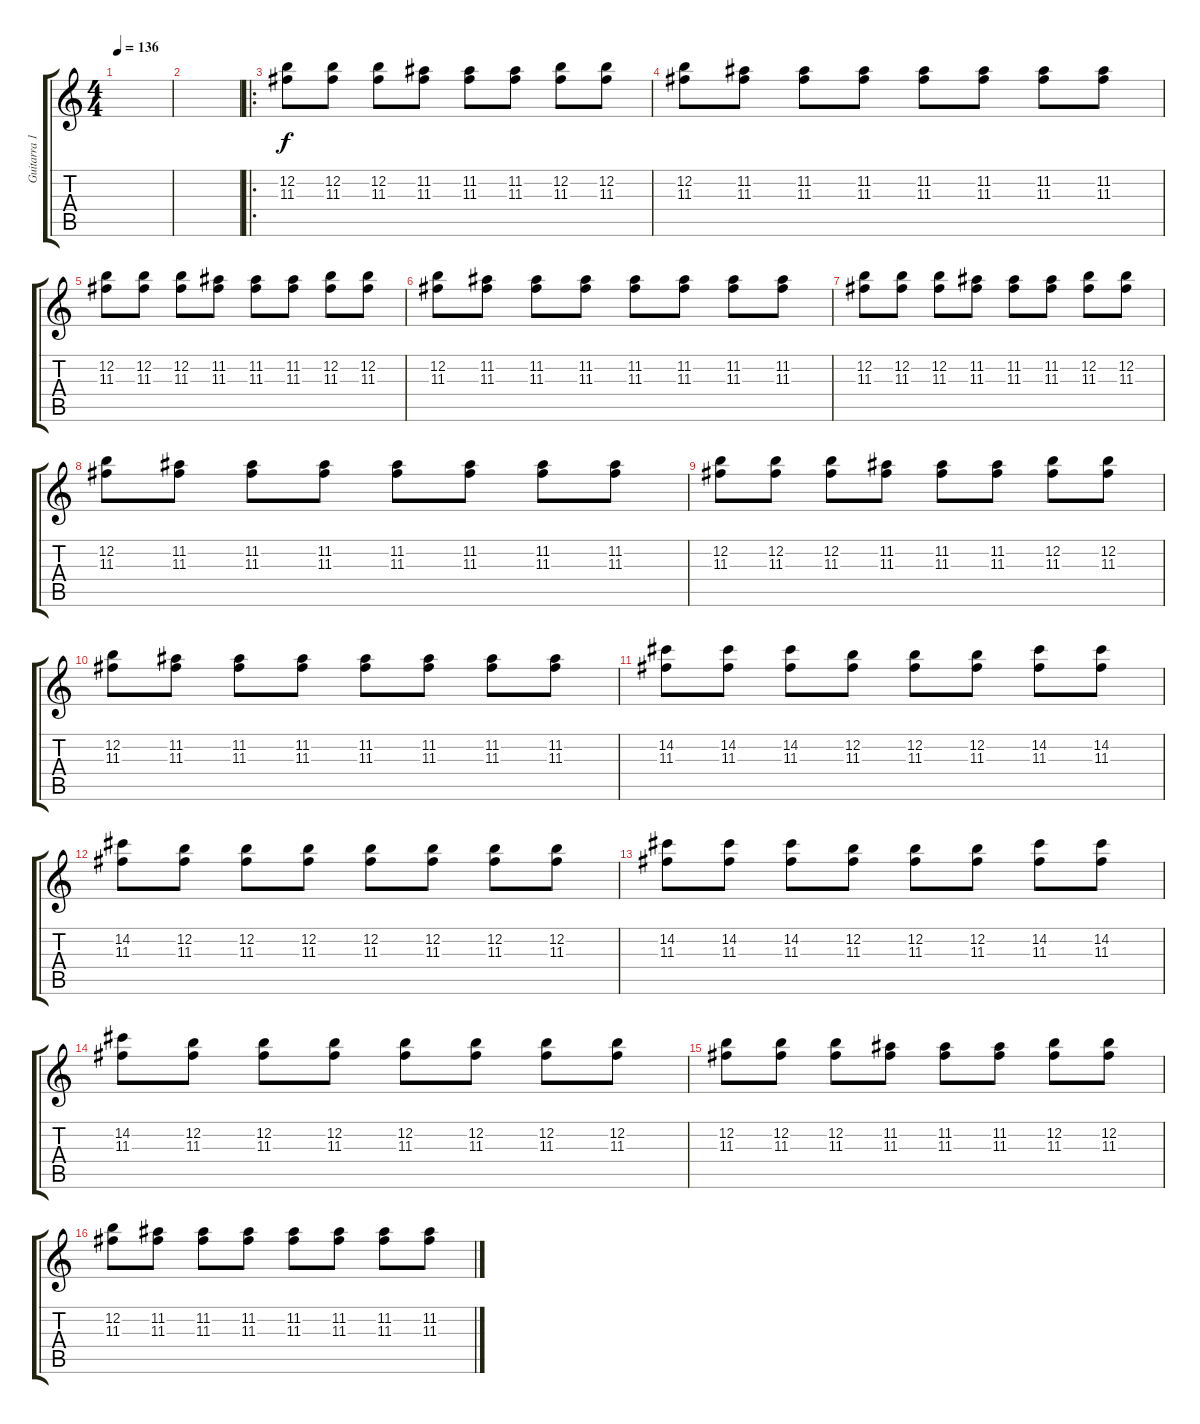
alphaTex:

\track ("Guitarra 1" "Guitarra 1") {instrument distortionguitar}
\staff {score tabs}
\tuning (E4 B3 G3 D3 A2 E2) {hide}
\ts (4 4)
\tempo 136
\clef g2
\ks c
|
|
\ro
(12.2 11.3).8 (12.2 11.3).8 (12.2 11.3).8 (11.2 11.3).8 (11.2 11.3).8 (11.2 11.3).8 (12.2 11.3).8 (12.2 11.3).8 |
(12.2 11.3).8 (11.2 11.3).8 (11.2 11.3).8 (11.2 11.3).8 (11.2 11.3).8 (11.2 11.3).8 (11.2 11.3).8 (11.2 11.3).8 |
(12.2 11.3).8 (12.2 11.3).8 (12.2 11.3).8 (11.2 11.3).8 (11.2 11.3).8 (11.2 11.3).8 (12.2 11.3).8 (12.2 11.3).8 |
(12.2 11.3).8 (11.2 11.3).8 (11.2 11.3).8 (11.2 11.3).8 (11.2 11.3).8 (11.2 11.3).8 (11.2 11.3).8 (11.2 11.3).8 |
(12.2 11.3).8 (12.2 11.3).8 (12.2 11.3).8 (11.2 11.3).8 (11.2 11.3).8 (11.2 11.3).8 (12.2 11.3).8 (12.2 11.3).8 |
(12.2 11.3).8 (11.2 11.3).8 (11.2 11.3).8 (11.2 11.3).8 (11.2 11.3).8 (11.2 11.3).8 (11.2 11.3).8 (11.2 11.3).8 |
(12.2 11.3).8 (12.2 11.3).8 (12.2 11.3).8 (11.2 11.3).8 (11.2 11.3).8 (11.2 11.3).8 (12.2 11.3).8 (12.2 11.3).8 |
(12.2 11.3).8 (11.2 11.3).8 (11.2 11.3).8 (11.2 11.3).8 (11.2 11.3).8 (11.2 11.3).8 (11.2 11.3).8 (11.2 11.3).8 |
(14.2 11.3).8 (14.2 11.3).8 (14.2 11.3).8 (12.2 11.3).8 (12.2 11.3).8 (12.2 11.3).8 (14.2 11.3).8 (14.2 11.3).8 |
(14.2 11.3).8 (12.2 11.3).8 (12.2 11.3).8 (12.2 11.3).8 (12.2 11.3).8 (12.2 11.3).8 (12.2 11.3).8 (12.2 11.3).8 |
(14.2 11.3).8 (14.2 11.3).8 (14.2 11.3).8 (12.2 11.3).8 (12.2 11.3).8 (12.2 11.3).8 (14.2 11.3).8 (14.2 11.3).8 |
(14.2 11.3).8 (12.2 11.3).8 (12.2 11.3).8 (12.2 11.3).8 (12.2 11.3).8 (12.2 11.3).8 (12.2 11.3).8 (12.2 11.3).8 |
(12.2 11.3).8 (12.2 11.3).8 (12.2 11.3).8 (11.2 11.3).8 (11.2 11.3).8 (11.2 11.3).8 (12.2 11.3).8 (12.2 11.3).8 |
(12.2 11.3).8 (11.2 11.3).8 (11.2 11.3).8 (11.2 11.3).8 (11.2 11.3).8 (11.2 11.3).8 (11.2 11.3).8 (11.2 11.3).8
